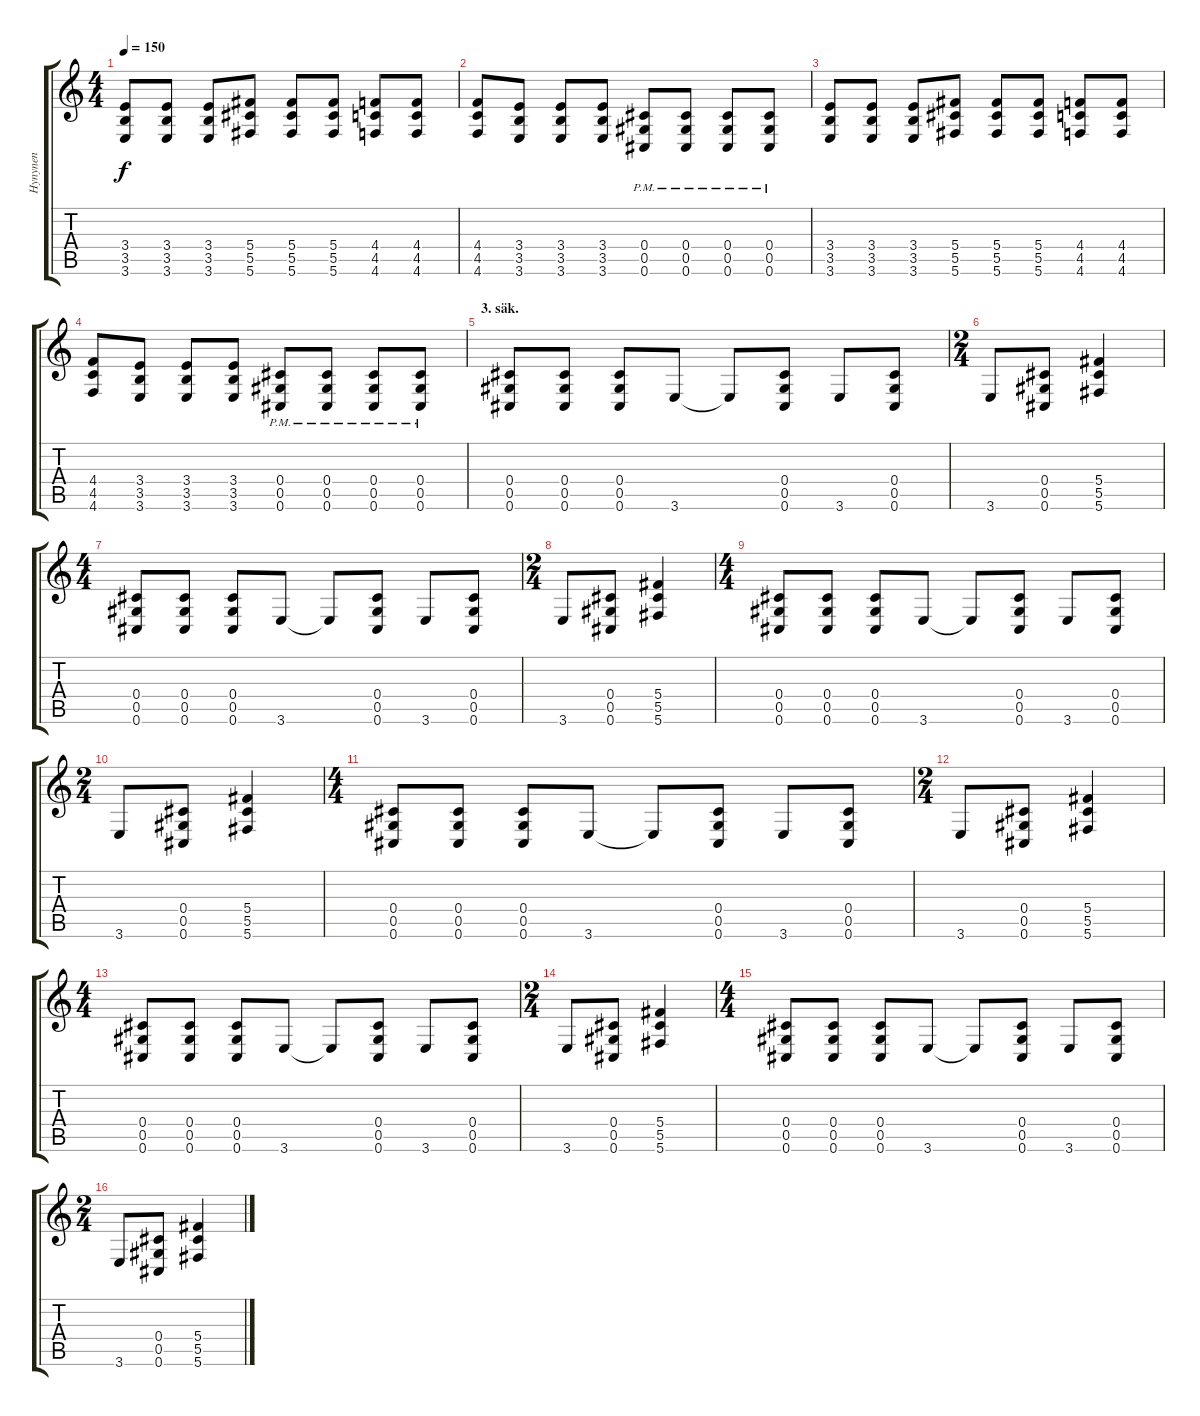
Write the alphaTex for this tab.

\track ("Hynynen" "Hynynen") {instrument distortionguitar}
\staff {score tabs}
\tuning (Eb4 Bb3 Gb3 Db3 Ab2 Db2) {hide}
\ts (4 4)
\tempo 150
\clef g2
\ks c
(3.4 3.5 3.6).8{dy f} (3.4 3.5 3.6).8 (3.4 3.5 3.6).8 (5.4 5.5 5.6).8 (5.4 5.5 5.6).8 (5.4 5.5 5.6).8 (4.4 4.5 4.6).8 (4.4 4.5 4.6).8 |
(4.4 4.5 4.6).8 (3.4 3.5 3.6).8 (3.4 3.5 3.6).8 (3.4 3.5 3.6).8 (0.4{pm} 0.5{pm} 0.6{pm}).8 (0.4{pm} 0.5{pm} 0.6{pm}).8 (0.4{pm} 0.5{pm} 0.6{pm}).8 (0.4{pm} 0.5{pm} 0.6{pm}).8 |
(3.4 3.5 3.6).8 (3.4 3.5 3.6).8 (3.4 3.5 3.6).8 (5.4 5.5 5.6).8 (5.4 5.5 5.6).8 (5.4 5.5 5.6).8 (4.4 4.5 4.6).8 (4.4 4.5 4.6).8 |
(4.4 4.5 4.6).8 (3.4 3.5 3.6).8 (3.4 3.5 3.6).8 (3.4 3.5 3.6).8 (0.4{pm} 0.5{pm} 0.6{pm}).8 (0.4{pm} 0.5{pm} 0.6{pm}).8 (0.4{pm} 0.5{pm} 0.6{pm}).8 (0.4{pm} 0.5{pm} 0.6{pm}).8 |
\section ("" "3. säk.")
(0.4 0.5 0.6).8 (0.4 0.5 0.6).8 (0.4 0.5 0.6).8 3.6.8 3.6{t}.8 (0.4 0.5 0.6).8 3.6.8 (0.4 0.5 0.6).8 |
\ts (2 4)
3.6.8 (0.4 0.5 0.6).8 (5.4 5.5 5.6).4 |
\ts (4 4)
(0.4 0.5 0.6).8 (0.4 0.5 0.6).8 (0.4 0.5 0.6).8 3.6.8 3.6{t}.8 (0.4 0.5 0.6).8 3.6.8 (0.4 0.5 0.6).8 |
\ts (2 4)
3.6.8 (0.4 0.5 0.6).8 (5.4 5.5 5.6).4 |
\ts (4 4)
(0.4 0.5 0.6).8 (0.4 0.5 0.6).8 (0.4 0.5 0.6).8 3.6.8 3.6{t}.8 (0.4 0.5 0.6).8 3.6.8 (0.4 0.5 0.6).8 |
\ts (2 4)
3.6.8 (0.4 0.5 0.6).8 (5.4 5.5 5.6).4 |
\ts (4 4)
(0.4 0.5 0.6).8 (0.4 0.5 0.6).8 (0.4 0.5 0.6).8 3.6.8 3.6{t}.8 (0.4 0.5 0.6).8 3.6.8 (0.4 0.5 0.6).8 |
\ts (2 4)
3.6.8 (0.4 0.5 0.6).8 (5.4 5.5 5.6).4 |
\ts (4 4)
(0.4 0.5 0.6).8 (0.4 0.5 0.6).8 (0.4 0.5 0.6).8 3.6.8 3.6{t}.8 (0.4 0.5 0.6).8 3.6.8 (0.4 0.5 0.6).8 |
\ts (2 4)
3.6.8 (0.4 0.5 0.6).8 (5.4 5.5 5.6).4 |
\ts (4 4)
(0.4 0.5 0.6).8 (0.4 0.5 0.6).8 (0.4 0.5 0.6).8 3.6.8 3.6{t}.8 (0.4 0.5 0.6).8 3.6.8 (0.4 0.5 0.6).8 |
\ts (2 4)
3.6.8 (0.4 0.5 0.6).8 (5.4 5.5 5.6).4
